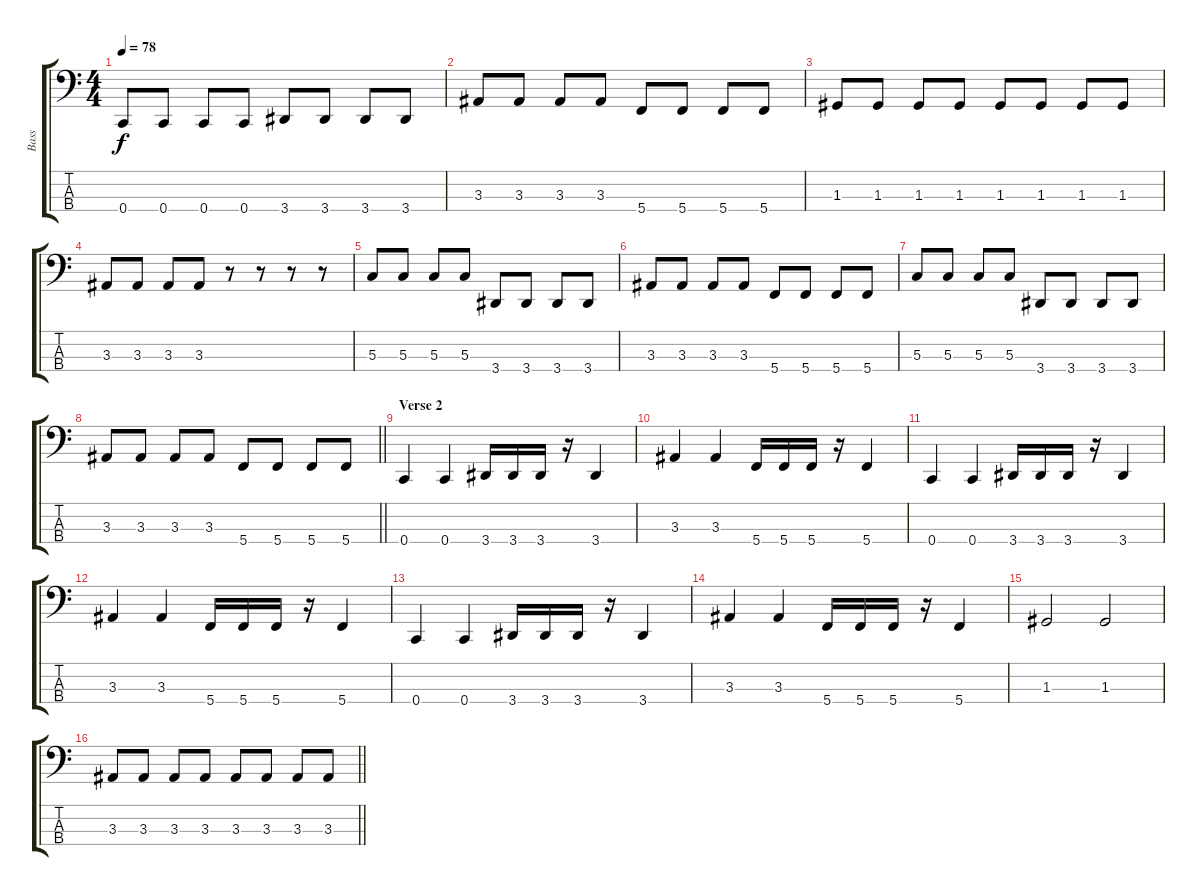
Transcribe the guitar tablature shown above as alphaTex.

\track ("Bass" "Bass") {instrument electricbassfinger}
\staff {score tabs}
\tuning (F2 C2 G1 C1) {hide}
\ts (4 4)
\tempo 78
\clef f4
\ks c
0.4.8{dy f} 0.4.8 0.4.8 0.4.8 3.4.8 3.4.8 3.4.8 3.4.8 |
3.3.8 3.3.8 3.3.8 3.3.8 5.4.8 5.4.8 5.4.8 5.4.8 |
1.3.8 1.3.8 1.3.8 1.3.8 1.3.8 1.3.8 1.3.8 1.3.8 |
3.3.8 3.3.8 3.3.8 3.3.8 r.8 r.8 r.8 r.8 |
5.3.8 5.3.8 5.3.8 5.3.8 3.4.8 3.4.8 3.4.8 3.4.8 |
3.3.8 3.3.8 3.3.8 3.3.8 5.4.8 5.4.8 5.4.8 5.4.8 |
5.3.8 5.3.8 5.3.8 5.3.8 3.4.8 3.4.8 3.4.8 3.4.8 |
\barLineRight lightlight
3.3.8 3.3.8 3.3.8 3.3.8 5.4.8 5.4.8 5.4.8 5.4.8 |
\section ("" "Verse 2")
0.4.4 0.4.4 3.4.16 3.4.16 3.4.16 r.16 3.4.4 |
3.3.4 3.3.4 5.4.16 5.4.16 5.4.16 r.16 5.4.4 |
0.4.4 0.4.4 3.4.16 3.4.16 3.4.16 r.16 3.4.4 |
3.3.4 3.3.4 5.4.16 5.4.16 5.4.16 r.16 5.4.4 |
0.4.4 0.4.4 3.4.16 3.4.16 3.4.16 r.16 3.4.4 |
3.3.4 3.3.4 5.4.16 5.4.16 5.4.16 r.16 5.4.4 |
1.3.2 1.3.2 |
\barLineRight lightlight
3.3.8 3.3.8 3.3.8 3.3.8 3.3.8 3.3.8 3.3.8 3.3.8
